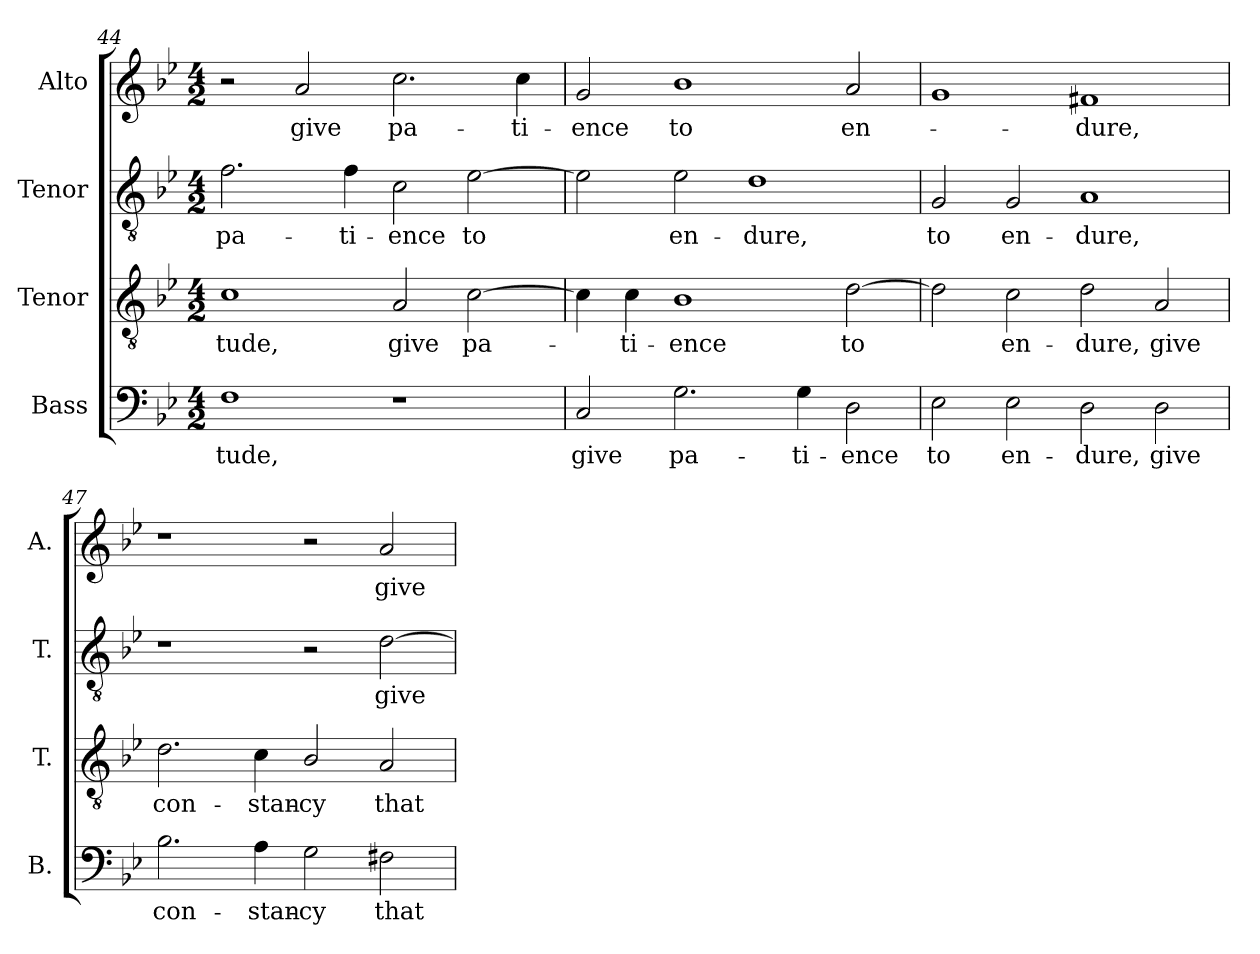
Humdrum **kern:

**kern	**text	**kern	**text	**kern	**text	**kern	**text
*part4	*part4	*part3	*part3	*part2	*part2	*part1	*part1
*staff4	*staff4	*staff3	*staff3	*staff2	*staff2	*staff1	*staff1
*I"Bass	*	*I"Tenor	*	*I"Tenor	*	*I"Alto	*
*I'B.	*	*I'T.	*	*I'T.	*	*I'A.	*
*clefF4	*	*clefGv2	*	*clefGv2	*	*clefG2	*
*	*	*ITrd7c12	*	*ITrd7c12	*	*	*
*k[b-e-]	*	*k[b-e-]	*	*k[b-e-]	*	*k[b-e-]	*
*B-:	*	*B-:	*	*B-:	*	*B-:	*
*M4/2	*	*M4/2	*	*M4/2	*	*M4/2	*
=44	=44	=44	=44	=44	=44	=44	=44
!	!LO:LY:b:color=#000000	!	!	!	!	!	!
!	!	!	!LO:LY:b:color=#000000	!	!	!	!
!	!	!	!	!	!LO:LY:b:color=#000000	!	!
1Fi	-tude,	1Ci	-tude,	2.Fi\	pa-	2r	.
!	!	!	!	!	!	!	!LO:LY:b:color=#000000
.	.	.	.	.	.	2ai/	give
!	!	!	!	!	!LO:LY:b:color=#000000	!	!
.	.	.	.	4Fi\	-ti-	.	.
!	!	!	!LO:LY:b:color=#000000	!	!	!	!
!	!	!	!	!	!LO:LY:b:color=#000000	!	!
!	!	!	!	!	!	!	!LO:LY:b:color=#000000
1r	.	2AAi/	give	2Ci\	-ence	2.cci\	pa-
!	!	!	!LO:LY:b:color=#000000	!	!	!	!
!	!	!	!	!	!LO:LY:b:color=#000000	!	!
.	.	[2Ci\	pa-	[2E-i\	to	.	.
!	!	!	!	!	!	!	!LO:LY:b:color=#000000
.	.	.	.	.	.	4cci\	-ti-
!!LO:LB:g=z
=45	=45	=45	=45	=45	=45	=45	=45
!	!LO:LY:b:color=#000000	!	!	!	!	!	!
!	!	!	!	!	!	!	!LO:LY:b:color=#000000
2Ci/	give	4Ci\]	.	2E-i\]	.	2gi/	-ence
!	!	!	!LO:LY:b:color=#000000	!	!	!	!
.	.	4Ci\	-ti-	.	.	.	.
!	!LO:LY:b:color=#000000	!	!	!	!	!	!
!	!	!	!LO:LY:b:color=#000000	!	!	!	!
!	!	!	!	!	!LO:LY:b:color=#000000	!	!
!	!	!	!	!	!	!	!LO:LY:b:color=#000000
2.Gi\	pa-	1BB-i	-ence	2E-i\	en-	1b-i	to
!	!	!	!	!	!LO:LY:b:color=#000000	!	!
.	.	.	.	1Di	-dure,	.	.
!	!LO:LY:b:color=#000000	!	!	!	!	!	!
4Gi\	-ti-	.	.	.	.	.	.
!	!LO:LY:b:color=#000000	!	!	!	!	!	!
!	!	!	!LO:LY:b:color=#000000	!	!	!	!
!	!	!	!	!	!	!	!LO:LY:b:color=#000000
2Di\	-ence	[2Di\	to	.	.	2ai/	en-
=46	=46	=46	=46	=46	=46	=46	=46
!	!LO:LY:b:color=#000000	!	!	!	!	!	!
!	!	!	!	!	!LO:LY:b:color=#000000	!	!
2E-i\	to	2Di\]	.	2GGi/	to	1gi	.
!	!LO:LY:b:color=#000000	!	!	!	!	!	!
!	!	!	!LO:LY:b:color=#000000	!	!	!	!
!	!	!	!	!	!LO:LY:b:color=#000000	!	!
2E-i\	en-	2Ci\	en-	2GGi/	en-	.	.
!	!LO:LY:b:color=#000000	!	!	!	!	!	!
!	!	!	!LO:LY:b:color=#000000	!	!	!	!
!	!	!	!	!	!LO:LY:b:color=#000000	!	!
!	!	!	!	!	!	!	!LO:LY:b:color=#000000
2Di\	-dure,	2Di\	-dure,	1AAi	-dure,	1f#Xi	-dure,
!	!LO:LY:b:color=#000000	!	!	!	!	!	!
!	!	!	!LO:LY:b:color=#000000	!	!	!	!
2Di\	give	2AAi/	give	.	.	.	.
=47	=47	=47	=47	=47	=47	=47	=47
!	!LO:LY:b:color=#000000	!	!	!	!	!	!
!	!	!	!LO:LY:b:color=#000000	!	!	!	!
2.B-i\	con-	2.Di\	con-	1r	.	1r	.
!	!LO:LY:b:color=#000000	!	!	!	!	!	!
!	!	!	!LO:LY:b:color=#000000	!	!	!	!
4Ai\	-stan-	4Ci\	-stan-	.	.	.	.
!	!LO:LY:b:color=#000000	!	!	!	!	!	!
!	!	!	!LO:LY:b:color=#000000	!	!	!	!
2Gi\	-cy	2BB-i/	-cy	2r	.	2r	.
!	!LO:LY:b:color=#000000	!	!	!	!	!	!
!	!	!	!LO:LY:b:color=#000000	!	!	!	!
!	!	!	!	!	!LO:LY:b:color=#000000	!	!
!	!	!	!	!	!	!	!LO:LY:b:color=#000000
2F#Xi\	that	2AAi/	that	[2Di\	give	2ai/	give
=	=	=	=	=	=	=	=
*-	*-	*-	*-	*-	*-	*-	*-
